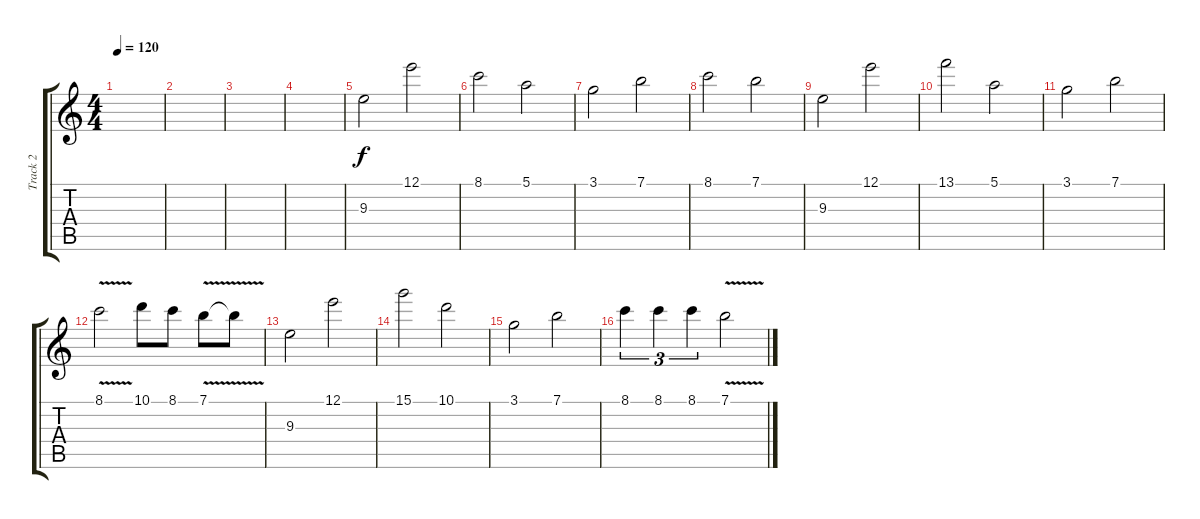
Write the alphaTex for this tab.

\track ("Track 2" "Track 2") {instrument distortionguitar}
\staff {score tabs}
\tuning (E4 B3 G3 D3 A2 E2) {hide}
\ts (4 4)
\tempo 120
\clef g2
\ks c
|
|
|
|
9.3.2 12.1.2 |
8.1.2 5.1.2 |
3.1.2 7.1.2 |
8.1.2 7.1.2 |
9.3.2 12.1.2 |
13.1.2 5.1.2 |
3.1.2 7.1.2 |
8.1{v}.2 10.1.8 8.1.8 7.1{v}.8 7.1{t}.8 |
9.3.2 12.1.2 |
15.1.2 10.1.2 |
3.1.2 7.1.2 |
8.1.4{tu (3 2)} 8.1.4{tu (3 2)} 8.1.4{tu (3 2)} 7.1{v}.2
